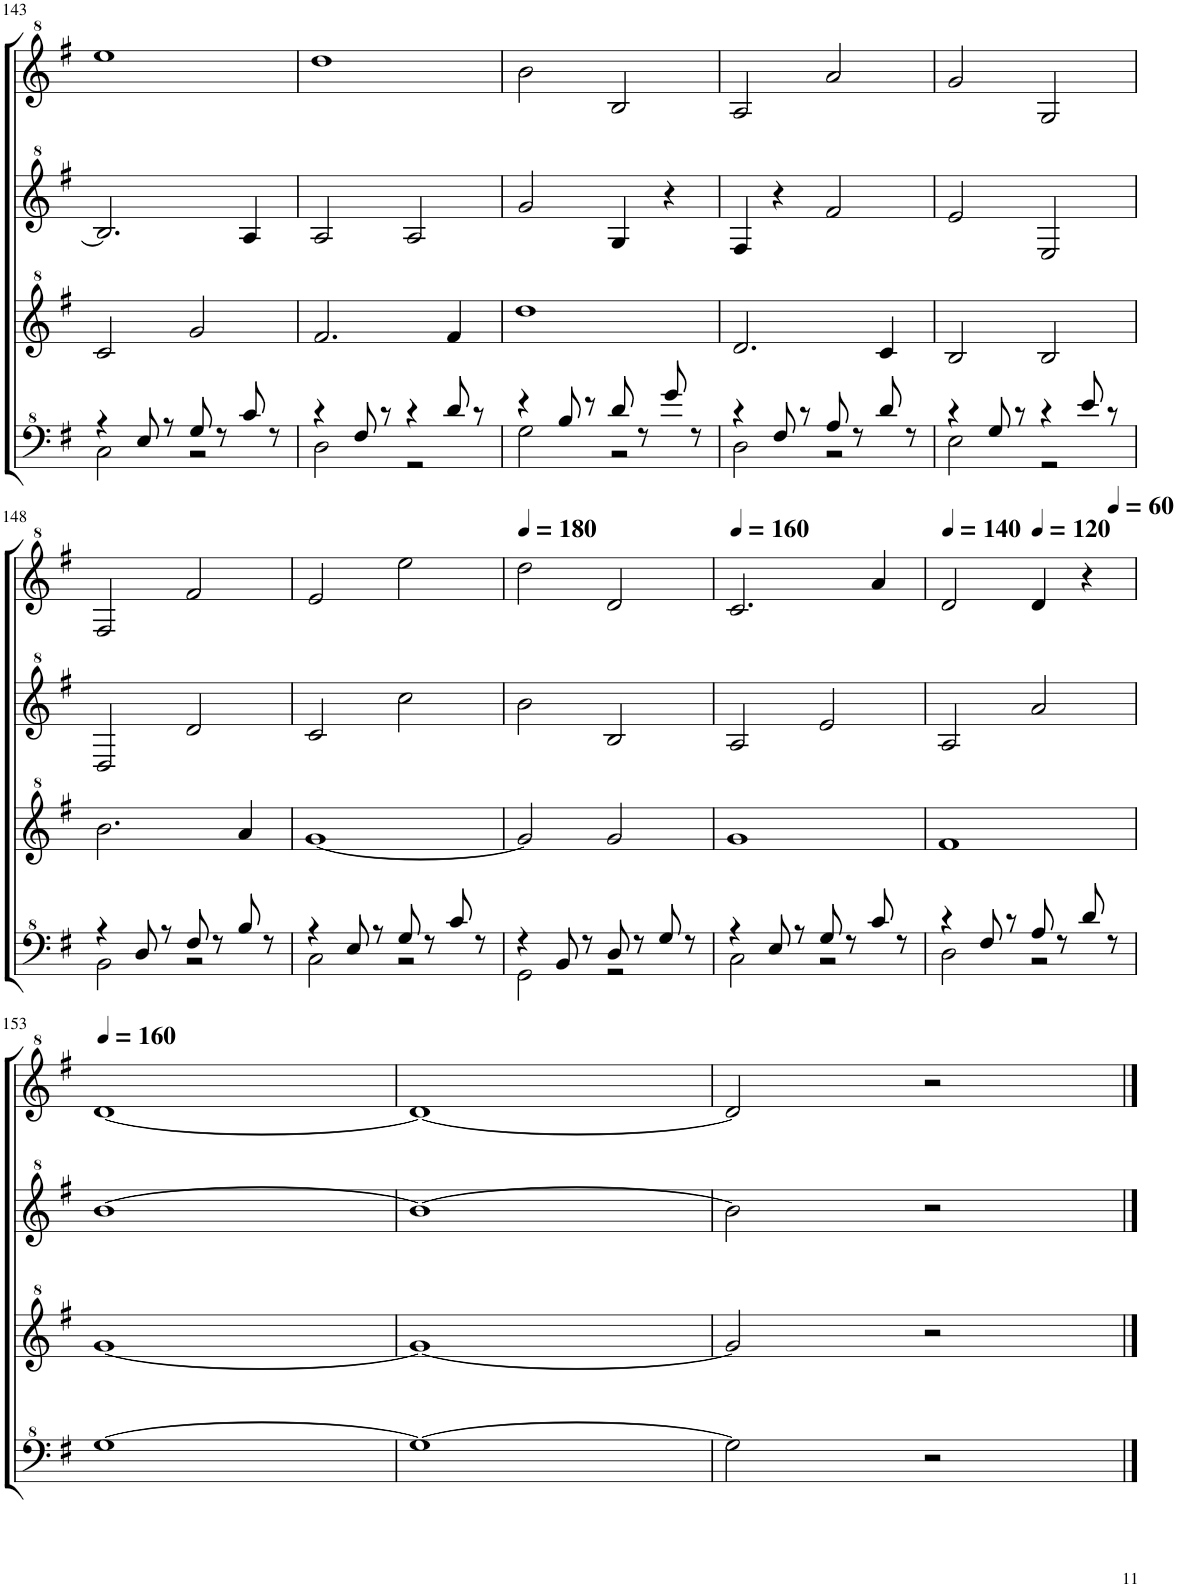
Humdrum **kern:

**kern	**kern	**kern	**kern
*part1	*part1	*part1	*part1
*staff4	*staff3	*staff2	*staff1
*I"パンフルート	*	*	*
!!LO:PB:g=z
*clefF^4	*clefG^2	*clefG^2	*clefG^2
*k[f#]	*k[f#]	*k[f#]	*k[f#]
*M4/4	*M4/4	*M4/4	*M4/4
*met(c)	*met(c)	*met(c)	*met(c)
=143	=143	=143	=143
*^	*	*	*
4r	2c\	2cc/	2.b/]	1eee
8e/	.	.	.	.
8r	.	.	.	.
8g/	2r	2gg/	.	.
8r	.	.	.	.
8cc/	.	.	4a/	.
8r	.	.	.	.
=144	=144	=144	=144	=144
4r	2d\	2.ff#/	2a/	1ddd
8f#/	.	.	.	.
8r	.	.	.	.
4r	2r	.	2a/	.
8dd/	.	4ff#/	.	.
8r	.	.	.	.
=145	=145	=145	=145	=145
4r	2g\	1ddd	2gg/	2bb\
8b/	.	.	.	.
8r	.	.	.	.
8dd/	2r	.	4g/	2b/
8r	.	.	.	.
8gg/	.	.	4r	.
8r	.	.	.	.
=146	=146	=146	=146	=146
4r	2d\	2.dd/	4f#/	2a/
8f#/	.	.	4r	.
8r	.	.	.	.
8a/	2r	.	2ff#/	2aa/
8r	.	.	.	.
8dd/	.	4cc/	.	.
8r	.	.	.	.
=147	=147	=147	=147	=147
4r	2e\	2b/	2ee/	2gg/
8g/	.	.	.	.
8r	.	.	.	.
4r	2r	2b/	2e/	2g/
8ee/	.	.	.	.
8r	.	.	.	.
!!LO:LB:g=z
=148	=148	=148	=148	=148
4r	2B\	2.bb\	2d/	2f#/
8d/	.	.	.	.
8r	.	.	.	.
8f#/	2r	.	2dd/	2ff#/
8r	.	.	.	.
8b/	.	4aa/	.	.
8r	.	.	.	.
=149	=149	=149	=149	=149
4r	2c\	[1gg	2cc/	2ee/
8e/	.	.	.	.
8r	.	.	.	.
8g/	2r	.	2ccc\	2eee\
8r	.	.	.	.
8cc/	.	.	.	.
8r	.	.	.	.
=150	=150	=150	=150	=150
*	*	*	*	*MM180
4r	2G\	2gg/]	2bb\	2ddd\
8B/	.	.	.	.
8r	.	.	.	.
8d/	2r	2gg/	2b/	2dd/
8r	.	.	.	.
8g/	.	.	.	.
8r	.	.	.	.
=151	=151	=151	=151	=151
*	*	*	*	*MM160
4r	2c\	1gg	2a/	2.cc/
8e/	.	.	.	.
8r	.	.	.	.
8g/	2r	.	2ee/	.
8r	.	.	.	.
8cc/	.	.	.	4aa/
8r	.	.	.	.
=152	=152	=152	=152	=152
*	*	*	*	*MM140
4r	2d\	1ff#	2a/	2dd/
8f#/	.	.	.	.
8r	.	.	.	.
*	*	*	*	*MM120
8a/	2r	.	2aa/	4dd/
8r	.	.	.	.
8dd/	.	.	.	4r
*	*	*	*	*MM60
8r	.	.	.	.
*v	*v	*	*	*
!!LO:LB:g=z
=153	=153	=153	=153
*	*	*	*MM160
[1g	[1gg	[1bb	[1dd
=154	=154	=154	=154
1g_	1gg_	1bb_	1dd_
=155	=155	=155	=155
2g\]	2gg/]	2bb\]	2dd/]
2r	2r	2r	2r
==	==	==	==
*-	*-	*-	*-
